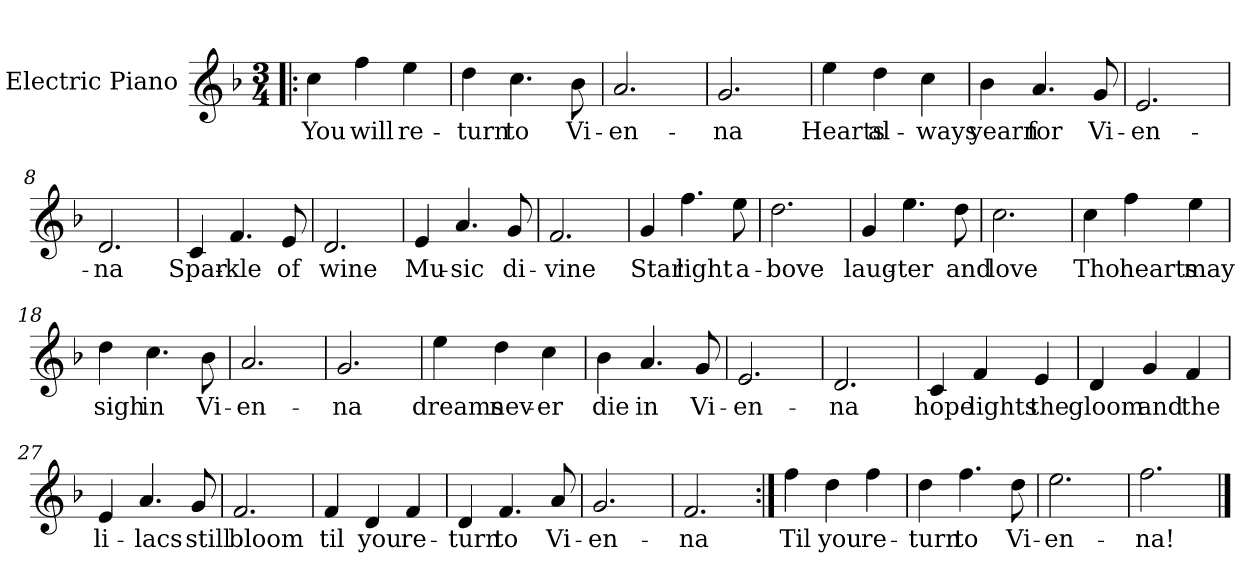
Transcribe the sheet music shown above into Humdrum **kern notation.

**kern	**text
*part1	*part1
*staff1	*staff1
*I"Electric Piano	*
*I'E.Pno	*
*clefG2	*
*k[b-]	*
*F:	*
*M3/4	*
=1!|:	=1!|:
4cc\	You
4ff\	will
4ee\	re-
=2	=2
4dd\	-turn
4.cc\	to
8b-\	Vi-
=3	=3
2.a/	-en-
=4	=4
2.g/	-na
=5	=5
4ee\	Hearts
4dd\	al-
4cc\	-ways
=6	=6
4b-\	yearn
4.a/	for
8g/	Vi-
=7	=7
2.e/	-en-
!!LO:LB:g=z
=8	=8
2.d/	-na
=9	=9
4c/	Spar-
4.f/	-kle
8e/	of
=10	=10
2.d/	wine
=11	=11
4e/	Mu-
4.a/	-sic
8g/	di-
=12	=12
2.f/	-vine
=13	=13
4g/	Star
4.ff\	light
8ee\	a-
=14	=14
2.dd\	-bove
=15	=15
4g/	laug-
4.ee\	-ter
8dd\	and
!!LO:LB:g=z
=16	=16
2.cc\	love
=17	=17
4cc\	Tho
4ff\	hearts
4ee\	may
=18	=18
4dd\	sigh
4.cc\	in
8b-\	Vi-
=19	=19
2.a/	-en-
=20	=20
2.g/	-na
=21	=21
4ee\	dreams
4dd\	nev-
4cc\	-er
=22	=22
4b-\	die
4.a/	in
8g/	Vi-
=23	=23
2.e/	-en-
!!LO:LB:g=z
=24	=24
2.d/	-na
=25	=25
4c/	hope
4f/	lights
4e/	the
=26	=26
4d/	gloom
4g/	and
4f/	the
=27	=27
4e/	li-
4.a/	-lacs
8g/	still
=28	=28
2.f/	bloom
=29	=29
4f/	til
4d/	you
4f/	re-
!!LO:LB:g=z
=30	=30
4d/	-turn
4.f/	to
8a/	Vi-
=31	=31
2.g/	-en-
=32	=32
2.f/	-na
=33:|!	=33:|!
4ff\	Til
4dd\	you
4ff\	re-
=34	=34
4dd\	-turn
4.ff\	to
8dd\	Vi-
=35	=35
2.ee\	-en-
=36	=36
2.ff\	-na!
==	==
*-	*-
